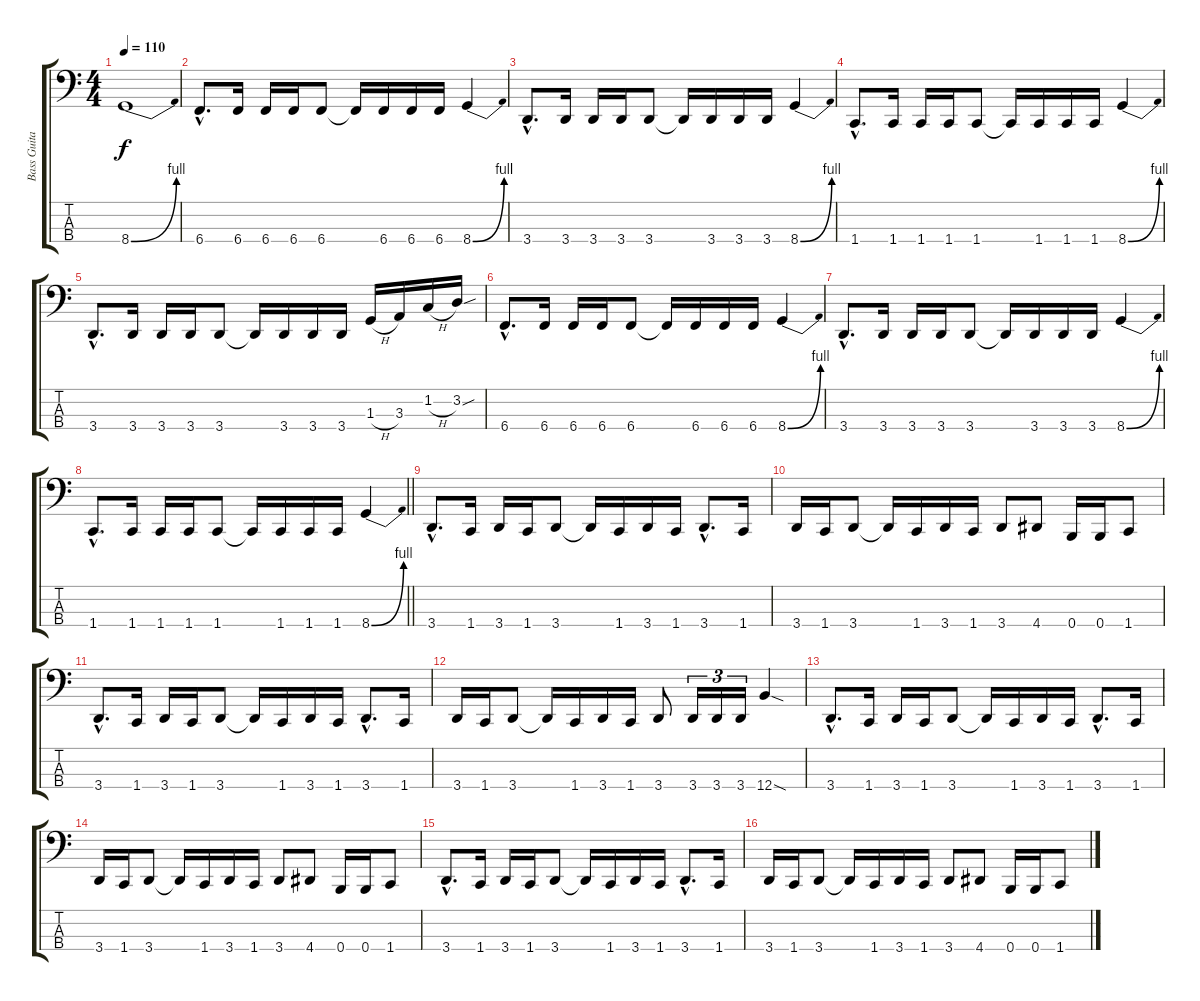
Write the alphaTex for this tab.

\track ("Bass Guitar" "Bass Guita") {instrument electricbasspick}
\staff {score tabs}
\tuning (E2 B1 Gb1 B0) {hide}
\ts (4 4)
\tempo 110
\clef f4
\ks c
8.4{be (bend 0 0 60 4)}.1{dy f instrument electricbasspick} |
6.4{hac}.8{d} 6.4.16 6.4.16 6.4.16 6.4.8 6.4{t}.16 6.4.16 6.4.16 6.4.16 8.4{be (bend 0 0 60 4)}.4 |
3.4{hac}.8{d} 3.4.16 3.4.16 3.4.16 3.4.8 3.4{t}.16 3.4.16 3.4.16 3.4.16 8.4{be (bend 0 0 60 4)}.4 |
1.4{hac}.8{d} 1.4.16 1.4.16 1.4.16 1.4.8 1.4{t}.16 1.4.16 1.4.16 1.4.16 8.4{be (bend 0 0 60 4)}.4 |
3.4{hac}.8{d} 3.4.16 3.4.16 3.4.16 3.4.8 3.4{t}.16 3.4.16 3.4.16 3.4.16 1.3{h}.16 3.3.16 1.2{h}.16 3.2{sou}.16 |
6.4{hac}.8{d} 6.4.16 6.4.16 6.4.16 6.4.8 6.4{t}.16 6.4.16 6.4.16 6.4.16 8.4{be (bend 0 0 60 4)}.4 |
3.4{hac}.8{d} 3.4.16 3.4.16 3.4.16 3.4.8 3.4{t}.16 3.4.16 3.4.16 3.4.16 8.4{be (bend 0 0 60 4)}.4 |
\barLineRight lightlight
1.4{hac}.8{d} 1.4.16 1.4.16 1.4.16 1.4.8 1.4{t}.16 1.4.16 1.4.16 1.4.16 8.4{be (bend 0 0 60 4)}.4 |
3.4{hac}.8{d} 1.4.16 3.4.16 1.4.16 3.4.8 3.4{t}.16 1.4.16 3.4.16 1.4.16 3.4{hac}.8{d} 1.4.16 |
3.4.16 1.4.16 3.4.8 3.4{t}.16 1.4.16 3.4.16 1.4.16 3.4.8 4.4.8 0.4.16 0.4.16 1.4.8 |
3.4{hac}.8{d} 1.4.16 3.4.16 1.4.16 3.4.8 3.4{t}.16 1.4.16 3.4.16 1.4.16 3.4{hac}.8{d} 1.4.16 |
3.4.16 1.4.16 3.4.8 3.4{t}.16 1.4.16 3.4.16 1.4.16 3.4.8 3.4.16{tu (3 2)} 3.4.16{tu (3 2)} 3.4.16{tu (3 2)} 12.4{sod}.4 |
3.4{hac}.8{d} 1.4.16 3.4.16 1.4.16 3.4.8 3.4{t}.16 1.4.16 3.4.16 1.4.16 3.4{hac}.8{d} 1.4.16 |
3.4.16 1.4.16 3.4.8 3.4{t}.16 1.4.16 3.4.16 1.4.16 3.4.8 4.4.8 0.4.16 0.4.16 1.4.8 |
3.4{hac}.8{d} 1.4.16 3.4.16 1.4.16 3.4.8 3.4{t}.16 1.4.16 3.4.16 1.4.16 3.4{hac}.8{d} 1.4.16 |
3.4.16 1.4.16 3.4.8 3.4{t}.16 1.4.16 3.4.16 1.4.16 3.4.8 4.4.8 0.4.16 0.4.16 1.4.8
